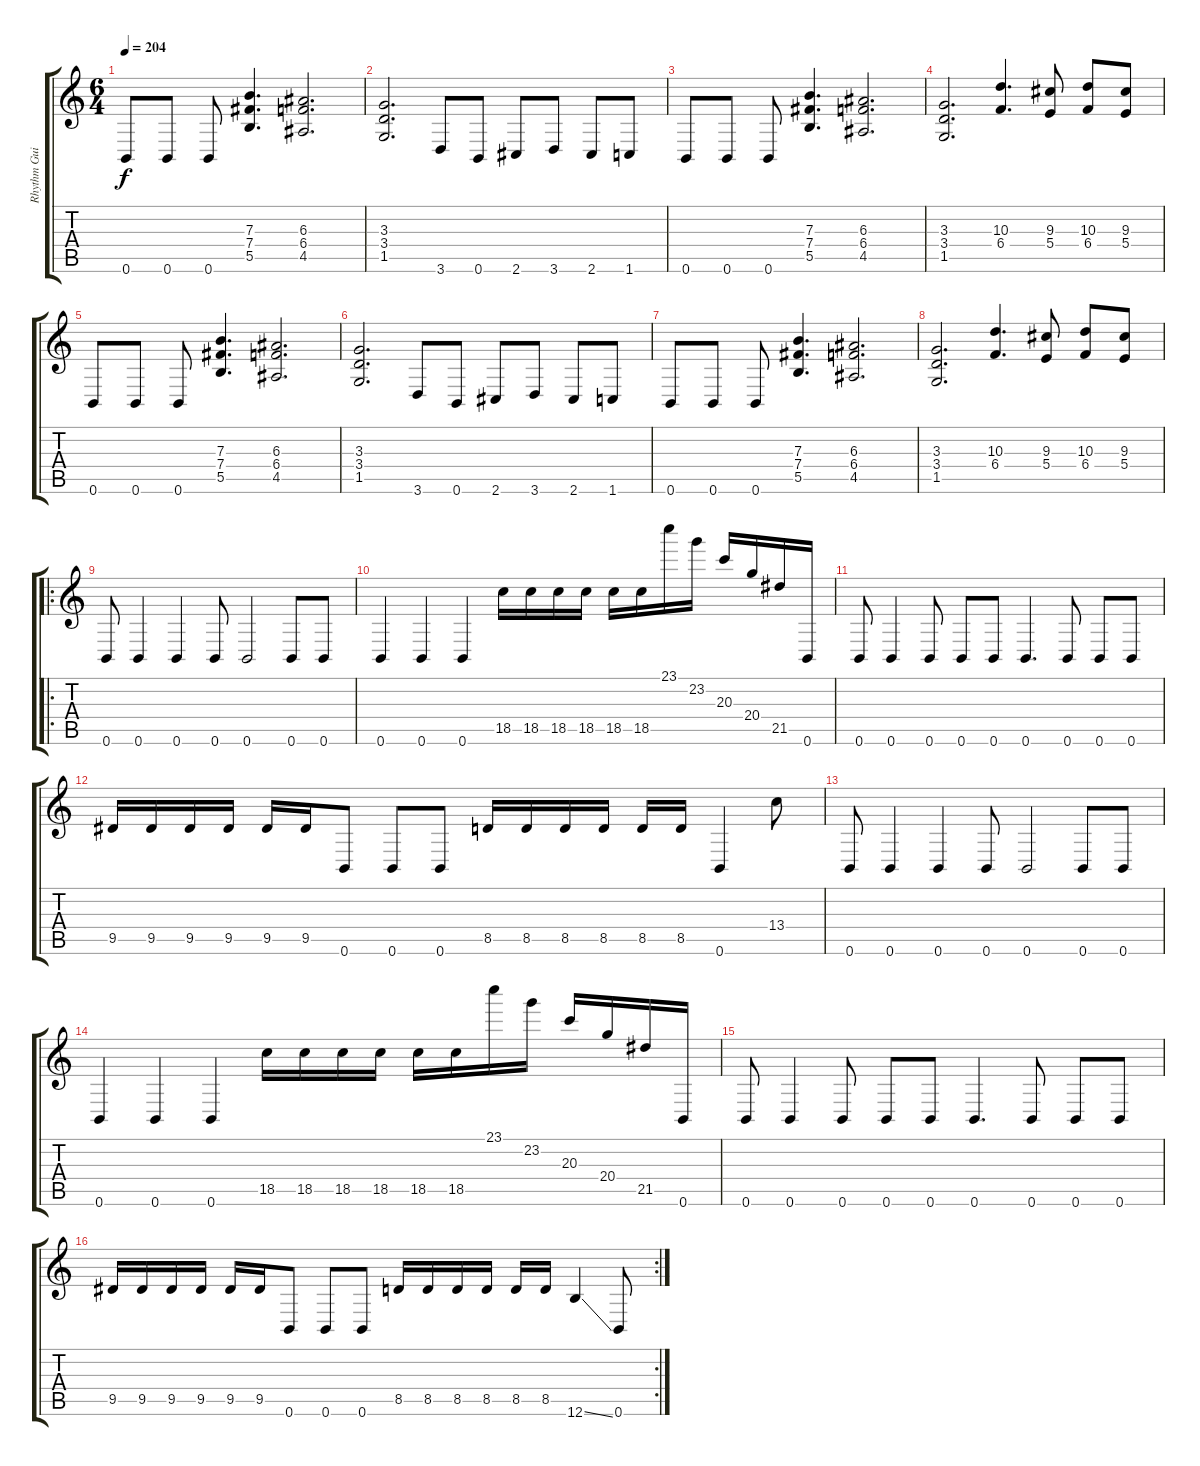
\track ("Rhythm Guitar" "Rhythm Gui") {instrument distortionguitar}
\staff {score tabs}
\tuning (Db4 Ab3 E3 B2 Gb2 B1) {hide}
\ts (6 4)
\tempo 204
\clef g2
\ks c
0.6.8{dy f} 0.6.8 0.6.8 (7.3 7.4 5.5).4{d} (6.3 6.4 4.5).2{d} |
(3.3 3.4 1.5).2{d} 3.6.8 0.6.8 2.6.8 3.6.8 2.6.8 1.6.8 |
0.6.8 0.6.8 0.6.8 (7.3 7.4 5.5).4{d} (6.3 6.4 4.5).2{d} |
(3.3 3.4 1.5).2{d} (10.3 6.4).4{d} (9.3 5.4).8 (10.3 6.4).8 (9.3 5.4).8 |
0.6.8 0.6.8 0.6.8 (7.3 7.4 5.5).4{d} (6.3 6.4 4.5).2{d} |
(3.3 3.4 1.5).2{d} 3.6.8 0.6.8 2.6.8 3.6.8 2.6.8 1.6.8 |
0.6.8 0.6.8 0.6.8 (7.3 7.4 5.5).4{d} (6.3 6.4 4.5).2{d} |
(3.3 3.4 1.5).2{d} (10.3 6.4).4{d} (9.3 5.4).8 (10.3 6.4).8 (9.3 5.4).8 |
\ro
0.6.8 0.6.4 0.6.4 0.6.8 0.6.2 0.6.8 0.6.8 |
0.6.4 0.6.4 0.6.4 18.5.16 18.5.16 18.5.16 18.5.16 18.5.16 18.5.16 23.1.16 23.2.16 20.3.16 20.4.16 21.5.16 0.6.16 |
0.6.8 0.6.4 0.6.8 0.6.8 0.6.8 0.6.4{d} 0.6.8 0.6.8 0.6.8 |
9.5.16 9.5.16 9.5.16 9.5.16 9.5.16 9.5.16 0.6.8 0.6.8 0.6.8 8.5.16 8.5.16 8.5.16 8.5.16 8.5.16 8.5.16 0.6.4 13.4.8 |
0.6.8 0.6.4 0.6.4 0.6.8 0.6.2 0.6.8 0.6.8 |
0.6.4 0.6.4 0.6.4 18.5.16 18.5.16 18.5.16 18.5.16 18.5.16 18.5.16 23.1.16 23.2.16 20.3.16 20.4.16 21.5.16 0.6.16 |
0.6.8 0.6.4 0.6.8 0.6.8 0.6.8 0.6.4{d} 0.6.8 0.6.8 0.6.8 |
\rc 2
9.5.16 9.5.16 9.5.16 9.5.16 9.5.16 9.5.16 0.6.8 0.6.8 0.6.8 8.5.16 8.5.16 8.5.16 8.5.16 8.5.16 8.5.16 12.6{ss}.4 0.6.8
